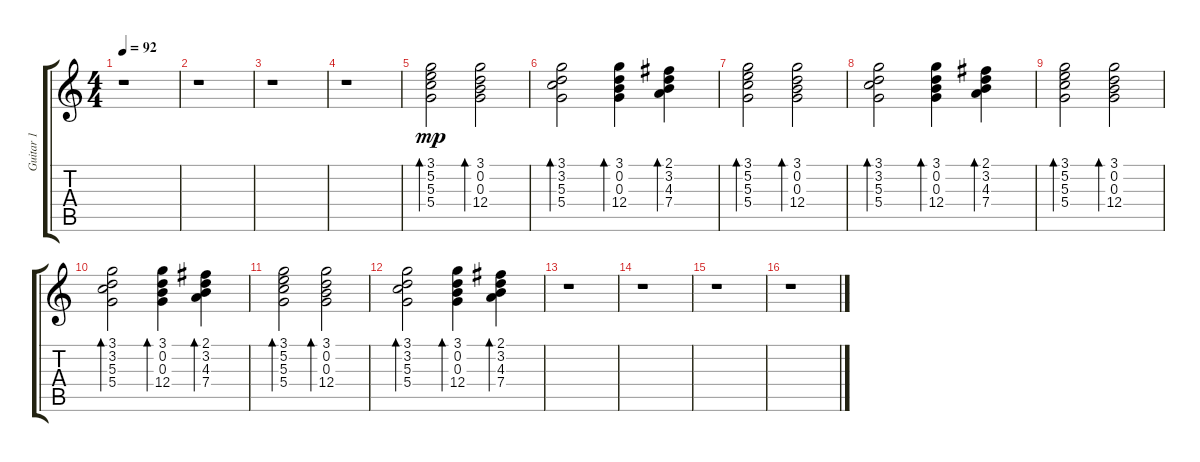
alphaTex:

\track ("Guitar 1" "Guitar 1") {instrument acousticguitarsteel}
\staff {score tabs}
\tuning (E4 B3 G3 D3 A2 E2) {hide}
\ts (4 4)
\tempo 92
\clef g2
\ks c
r.1{dy p} |
r.1 |
r.1 |
r.1 |
(3.1 5.2 5.3 5.4).2{bd 240 dy mp} (3.1 0.2 0.3 12.4).2{bd 240} |
(3.1 3.2 5.3 5.4).2{bd 240} (3.1 0.2 0.3 12.4).4{bd 240} (2.1 3.2 4.3 7.4).4{bd 240} |
(3.1 5.2 5.3 5.4).2{bd 240} (3.1 0.2 0.3 12.4).2{bd 240} |
(3.1 3.2 5.3 5.4).2{bd 240} (3.1 0.2 0.3 12.4).4{bd 240} (2.1 3.2 4.3 7.4).4{bd 240} |
(3.1 5.2 5.3 5.4).2{bd 240} (3.1 0.2 0.3 12.4).2{bd 240} |
(3.1 3.2 5.3 5.4).2{bd 240} (3.1 0.2 0.3 12.4).4{bd 240} (2.1 3.2 4.3 7.4).4{bd 240} |
(3.1 5.2 5.3 5.4).2{bd 240} (3.1 0.2 0.3 12.4).2{bd 240} |
(3.1 3.2 5.3 5.4).2{bd 240} (3.1 0.2 0.3 12.4).4{bd 240} (2.1 3.2 4.3 7.4).4{bd 240} |
r.1 |
r.1 |
r.1 |
r.1
